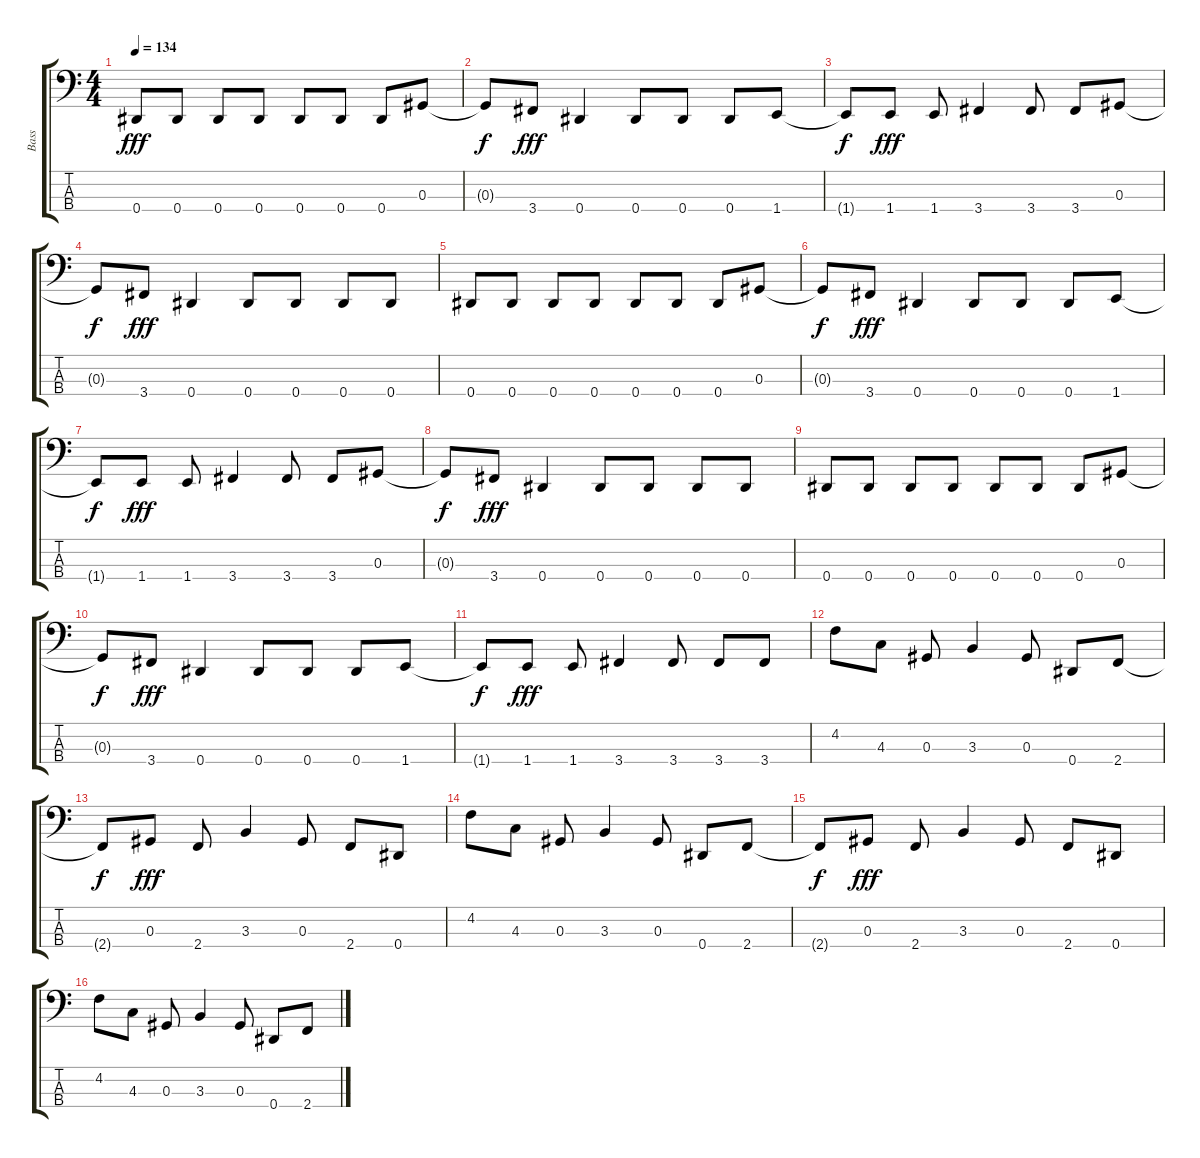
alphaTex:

\track ("Bass" "Bass") {instrument electricbasspick}
\staff {score tabs}
\tuning (Gb2 Db2 Ab1 Eb1) {hide}
\ts (4 4)
\tempo 134
\clef f4
\ks c
0.4.8{dy fff} 0.4.8 0.4.8 0.4.8 0.4.8 0.4.8 0.4.8 0.3.8 |
0.3{t}.8{dy f} 3.4.8{dy fff} 0.4.4 0.4.8 0.4.8 0.4.8 1.4.8 |
1.4{t}.8{dy f} 1.4.8{dy fff} 1.4.8 3.4.4 3.4.8 3.4.8 0.3.8 |
0.3{t}.8{dy f} 3.4.8{dy fff} 0.4.4 0.4.8 0.4.8 0.4.8 0.4.8 |
0.4.8 0.4.8 0.4.8 0.4.8 0.4.8 0.4.8 0.4.8 0.3.8 |
0.3{t}.8{dy f} 3.4.8{dy fff} 0.4.4 0.4.8 0.4.8 0.4.8 1.4.8 |
1.4{t}.8{dy f} 1.4.8{dy fff} 1.4.8 3.4.4 3.4.8 3.4.8 0.3.8 |
0.3{t}.8{dy f} 3.4.8{dy fff} 0.4.4 0.4.8 0.4.8 0.4.8 0.4.8 |
0.4.8 0.4.8 0.4.8 0.4.8 0.4.8 0.4.8 0.4.8 0.3.8 |
0.3{t}.8{dy f} 3.4.8{dy fff} 0.4.4 0.4.8 0.4.8 0.4.8 1.4.8 |
1.4{t}.8{dy f} 1.4.8{dy fff} 1.4.8 3.4.4 3.4.8 3.4.8 3.4.8 |
4.2.8 4.3.8 0.3.8 3.3.4 0.3.8 0.4.8 2.4.8 |
2.4{t}.8{dy f} 0.3.8{dy fff} 2.4.8 3.3.4 0.3.8 2.4.8 0.4.8 |
4.2.8 4.3.8 0.3.8 3.3.4 0.3.8 0.4.8 2.4.8 |
2.4{t}.8{dy f} 0.3.8{dy fff} 2.4.8 3.3.4 0.3.8 2.4.8 0.4.8 |
4.2.8 4.3.8 0.3.8 3.3.4 0.3.8 0.4.8 2.4.8
